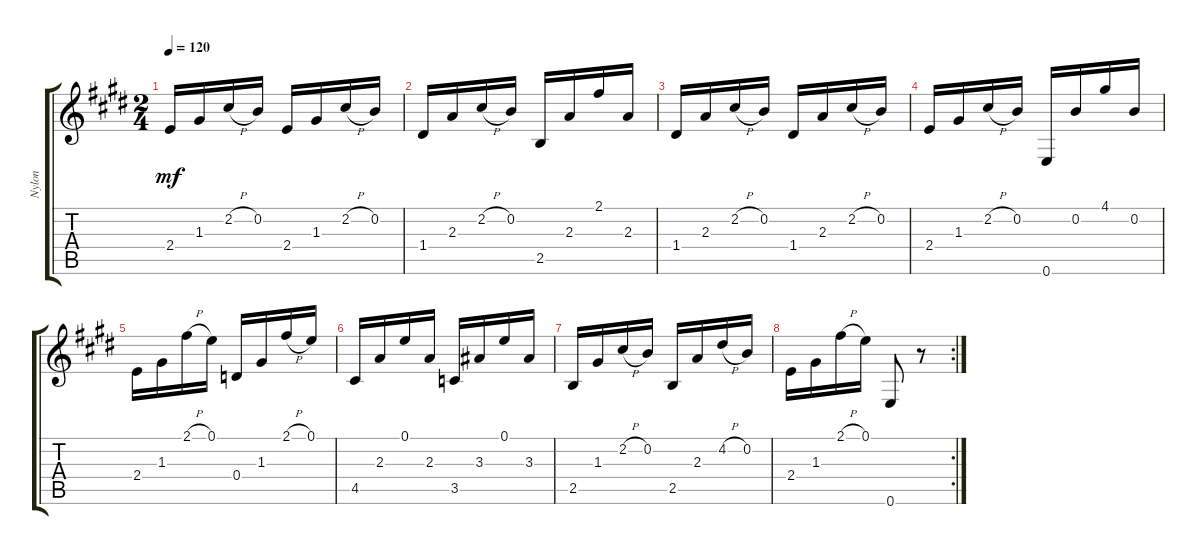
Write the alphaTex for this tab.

\track ("Nylon" "Nylon") {instrument acousticguitarsteel}
\staff {score tabs}
\tuning (E4 B3 G3 D3 A2 E2) {hide}
\ts (2 4)
\tempo 120
\clef g2
\ks e
2.4.16{dy mf} 1.3.16 2.2{h}.16 0.2.16 2.4.16 1.3.16 2.2{h}.16 0.2.16 |
1.4.16 2.3.16 2.2{h}.16 0.2.16 2.5.16 2.3.16 2.1.16 2.3.16 |
1.4.16 2.3.16 2.2{h}.16 0.2.16 1.4.16 2.3.16 2.2{h}.16 0.2.16 |
2.4.16 1.3.16 2.2{h}.16 0.2.16 0.6.16 0.2.16 4.1.16 0.2.16 |
2.4.16 1.3.16 2.1{h}.16 0.1.16 0.4.16 1.3.16 2.1{h}.16 0.1.16 |
4.5.16 2.3.16 0.1.16 2.3.16 3.5.16 3.3.16 0.1.16 3.3.16 |
2.5.16 1.3.16 2.2{h}.16 0.2.16 2.5.16 2.3.16 4.2{h}.16 0.2.16 |
\rc 2
2.4.16 1.3.16 2.1{h}.16 0.1.16 0.6.8 r.8
